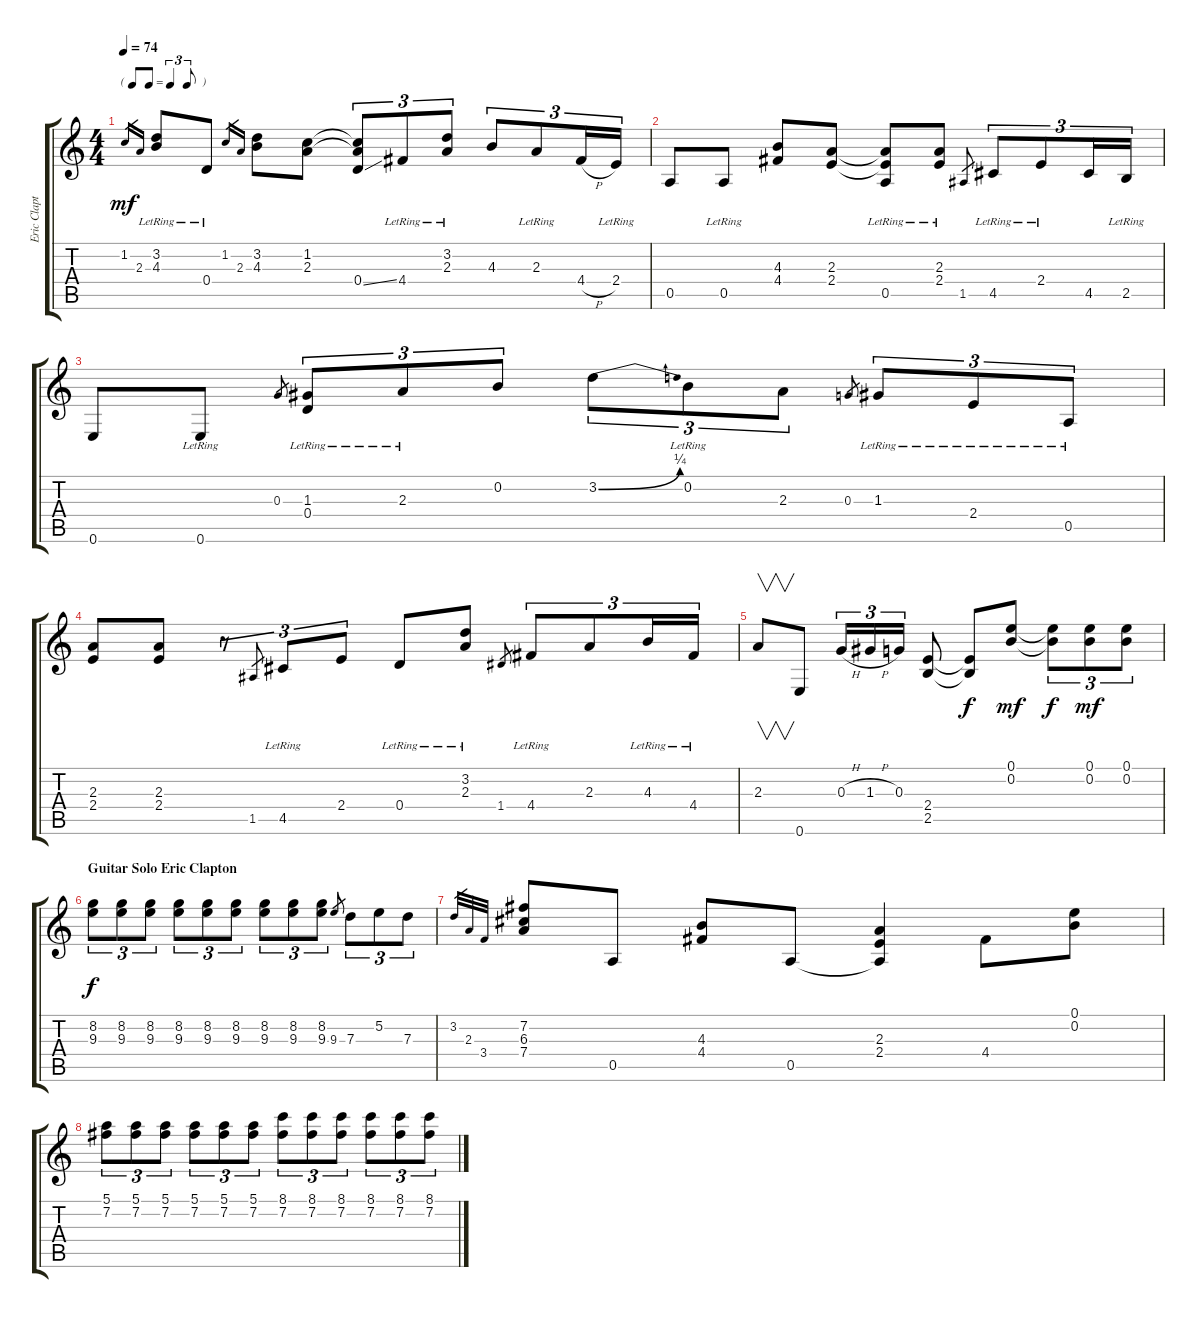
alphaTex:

\track ("Eric Clapton" "Eric Clapt") {instrument acousticguitarsteel}
\staff {score tabs}
\tuning (E4 B3 G3 D3 A2 E2) {hide}
\ts (4 4)
\tf triplet8th
\tempo 74
\clef g2
\ks c
1.2.16{gr dy mf} 2.3.16{gr} (3.2{lr} 4.3{lr}).8 0.4{lr}.8 1.2.16{gr} 2.3.16{gr} (3.2 4.3).8 (1.2 2.3).8 (1.2{t} 2.3{t} 0.4{ss}).8{tu (3 2)} 4.4{lr}.8{tu (3 2)} (3.2{lr} 2.3).8{tu (3 2)} 4.3.8{tu (3 2)} 2.3{lr}.8{tu (3 2)} 4.4{h}.16{tu (3 2)} 2.4{lr}.16{tu (3 2)} |
0.5.8 0.5{lr}.8 (4.3 4.4).8 (2.3 2.4).8 (2.3{t} 2.4{t} 0.5{lr}).8 (2.3{lr} 2.4{lr}).8 1.5.8{gr} 4.5{lr}.8{tu (3 2)} 2.4{lr}.8{tu (3 2)} 4.5.16{tu (3 2)} 2.5{lr}.16{tu (3 2)} |
0.6.8 0.6{lr}.8 0.3.8{gr} (1.3 0.4{lr}).8{tu (3 2)} 2.3{lr}.8{tu (3 2)} 0.2.8{tu (3 2)} 3.2{be (bend 0 0 60 1)}.8{tu (3 2)} 0.2{lr}.8{tu (3 2)} 2.3.8{tu (3 2)} 0.3.8{gr} 1.3{lr}.8{tu (3 2)} 2.4{lr}.8{tu (3 2)} 0.5{lr}.8{tu (3 2)} |
(2.3 2.4).8 (2.3 2.4).8 r.8{tu (3 2)} 1.5.8{gr} 4.5{lr}.8{tu (3 2)} 2.4.8{tu (3 2)} 0.4{lr}.8 (3.2{lr} 2.3{lr}).8 1.4.8{gr} 4.4{lr}.8{tu (3 2)} 2.3.8{tu (3 2)} 4.3{lr}.16{tu (3 2)} 4.4{lr}.16{tu (3 2)} |
2.3.8{v} 0.6.8 0.3{h}.16{tu (3 2)} 1.3{h}.16{tu (3 2)} 0.3.16{tu (3 2)} (2.4 2.5).8 (2.4{t} 2.5{t}).8{dy f} (0.1 0.2).8{dy mf} (0.1{t} 0.2{t}).8{tu (3 2) dy f} (0.1 0.2).8{tu (3 2) dy mf} (0.1 0.2).8{tu (3 2)} |
\section ("" "Guitar Solo Eric Clapton")
(8.2 9.3).8{tu (3 2) dy f} (8.2 9.3).8{tu (3 2)} (8.2 9.3).8{tu (3 2)} (8.2 9.3).8{tu (3 2)} (8.2 9.3).8{tu (3 2)} (8.2 9.3).8{tu (3 2)} (8.2 9.3).8{tu (3 2)} (8.2 9.3).8{tu (3 2)} (8.2 9.3).8{tu (3 2)} 9.3.8{gr} 7.3.8{tu (3 2)} 5.2.8{tu (3 2)} 7.3.8{tu (3 2)} |
3.2.32{gr} 2.3.32{gr} 3.4.32{gr} (7.2 6.3 7.4).8 0.5.8 (4.3 4.4).8 0.5.8 (2.3 2.4 0.5{t}).4 4.4.8 (0.1 0.2).8 |
(5.1 7.2).8{tu (3 2)} (5.1 7.2).8{tu (3 2)} (5.1 7.2).8{tu (3 2)} (5.1 7.2).8{tu (3 2)} (5.1 7.2).8{tu (3 2)} (5.1 7.2).8{tu (3 2)} (8.1 7.2).8{tu (3 2)} (8.1 7.2).8{tu (3 2)} (8.1 7.2).8{tu (3 2)} (8.1 7.2).8{tu (3 2)} (8.1 7.2).8{tu (3 2)} (8.1 7.2).8{tu (3 2)}
